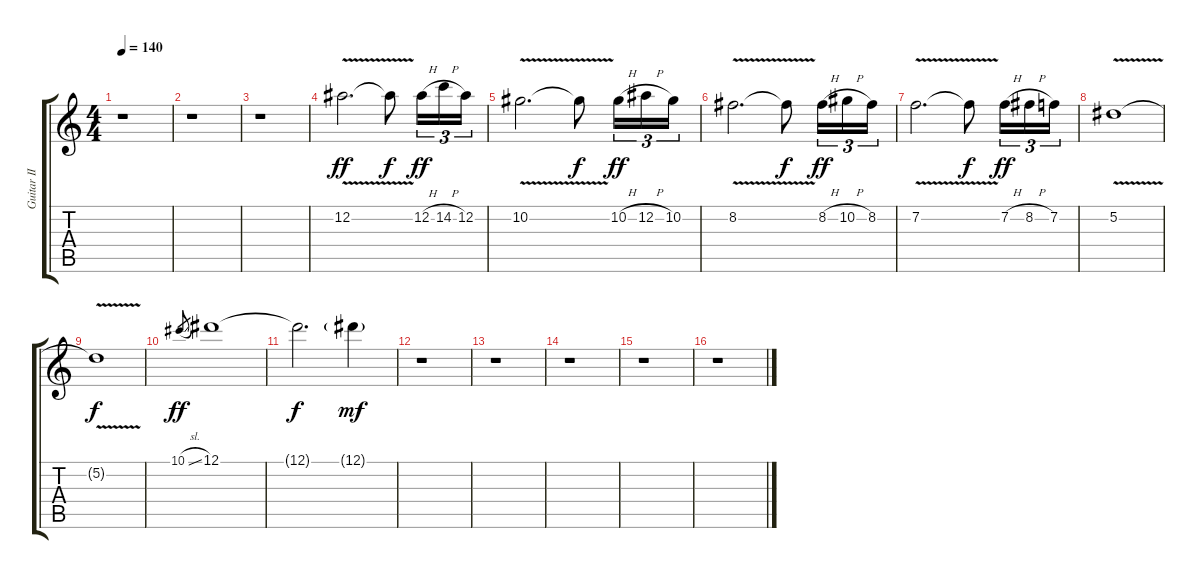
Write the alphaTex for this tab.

\track ("Guitar II" "Guitar II") {instrument distortionguitar}
\staff {score tabs}
\tuning (Eb4 Bb3 Gb3 Db3 Ab2 Eb2) {hide}
\ts (4 4)
\tempo 140
\clef g2
\ks c
r.1{dy f} |
r.1 |
r.1 |
12.2{v}.2{d dy ff} 12.2{t}.8{dy f} 12.2{h}.16{tu (3 2) dy ff} 14.2{h}.16{tu (3 2)} 12.2.16{tu (3 2)} |
10.2{v}.2{d} 10.2{t}.8{dy f} 10.2{h}.16{tu (3 2) dy ff} 12.2{h}.16{tu (3 2)} 10.2.16{tu (3 2)} |
8.2{v}.2{d} 8.2{t}.8{dy f} 8.2{h}.16{tu (3 2) dy ff} 10.2{h}.16{tu (3 2)} 8.2.16{tu (3 2)} |
7.2{v}.2{d} 7.2{t}.8{dy f} 7.2{h}.16{tu (3 2) dy ff} 8.2{h}.16{tu (3 2)} 7.2.16{tu (3 2)} |
5.2{v}.1 |
5.2{t}.1{dy f} |
10.1{sl}.8{gr dy ff} 12.1.1 |
12.1{t}.2{d dy f} 12.1{g}.4{dy mf} |
r.1 |
r.1 |
r.1 |
r.1 |
r.1
